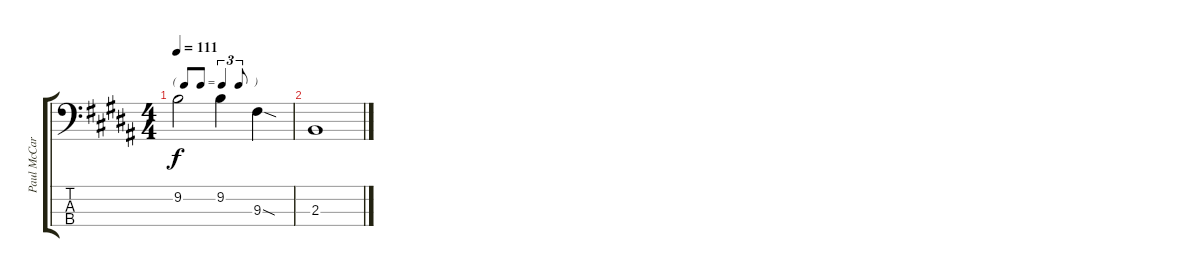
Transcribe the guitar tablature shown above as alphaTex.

\track ("Paul McCartney - bass guitar" "Paul McCar") {instrument electricbassfinger}
\staff {score tabs}
\tuning (G2 D2 A1 E1) {hide}
\ts (4 4)
\tf triplet8th
\tempo 111
\clef f4
\ks b
9.2.2{dy f} 9.2.4 9.3{sod}.4 |
2.3.1
